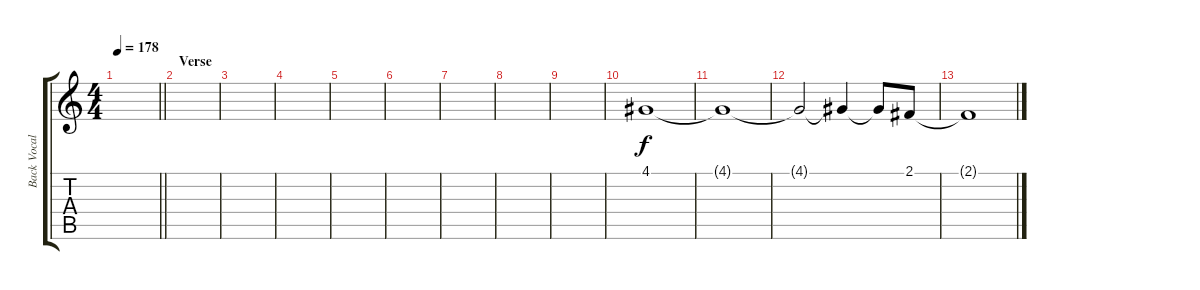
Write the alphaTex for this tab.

\track ("Back Vocals" "Back Vocal") {instrument altosax}
\staff {score tabs}
\tuning (E4 B3 G3 D3 A2 E2) {hide}
\ts (4 4)
\tempo 178
\clef g2
\barLineRight lightlight
\ks c
|
\section ("" "Verse")
|
|
|
|
|
|
|
|
4.1.1 |
4.1{t}.1 |
4.1{t}.2 4.1{t}.4 4.1{t}.8 2.1.8 |
2.1{t}.1
